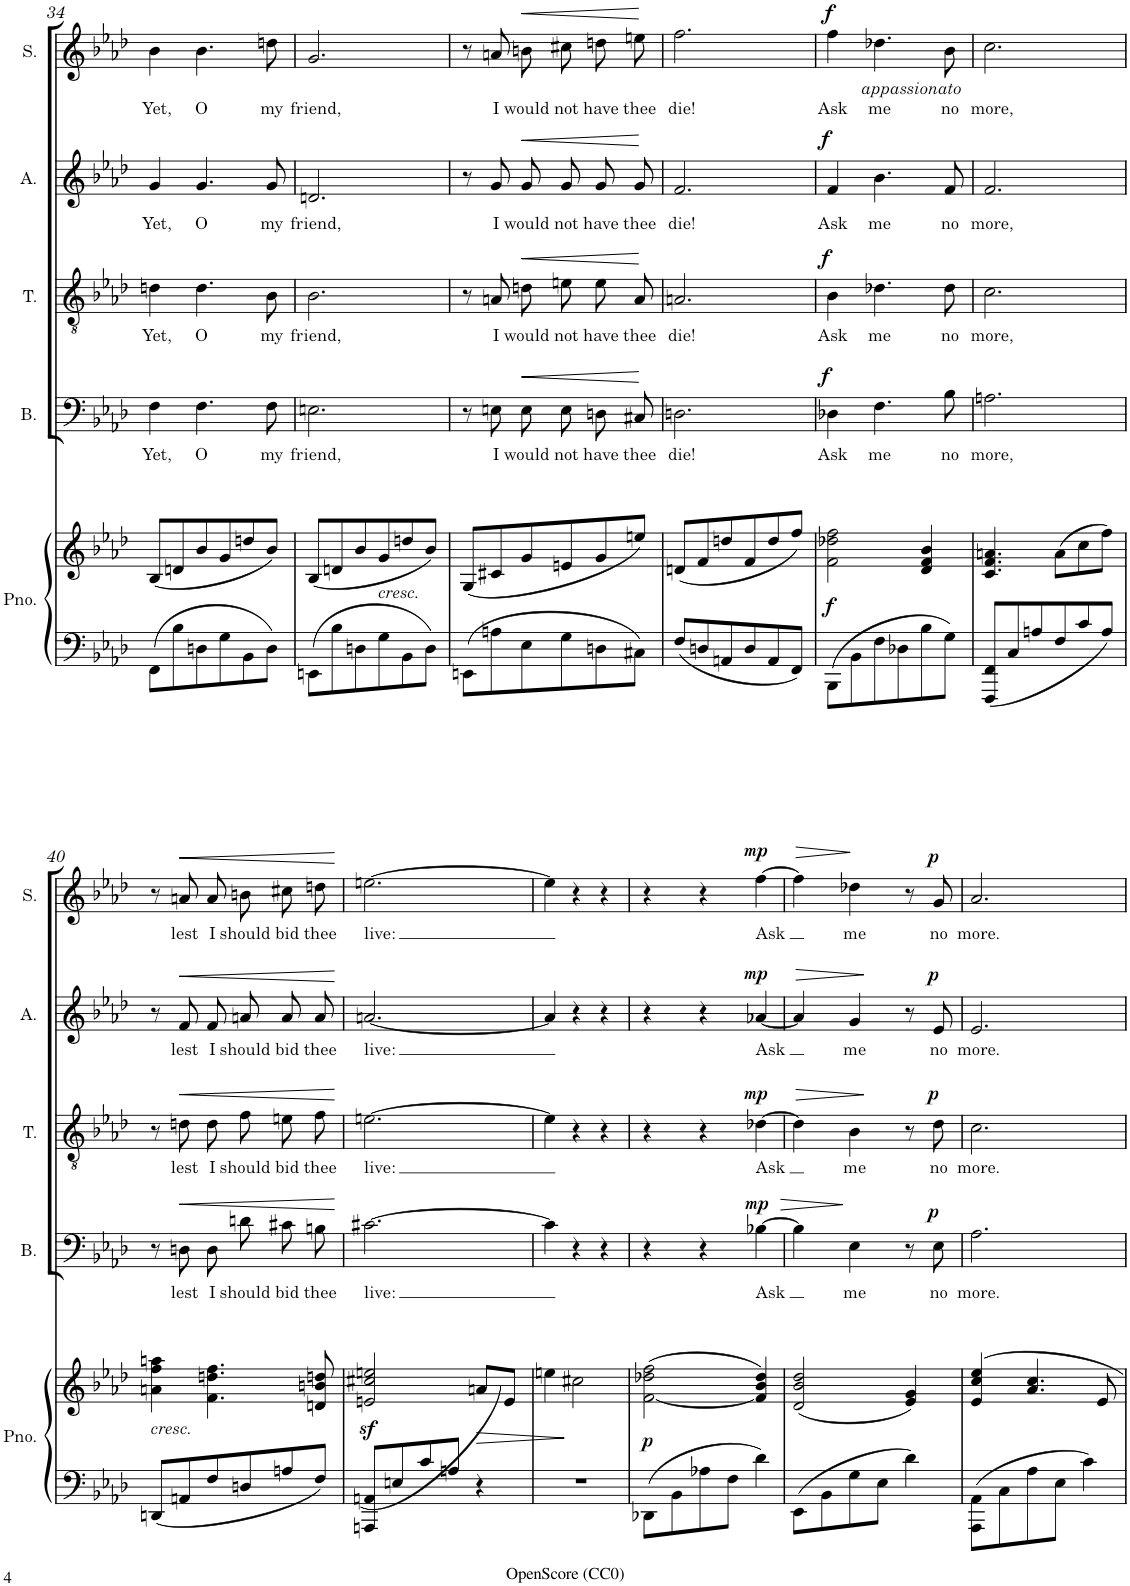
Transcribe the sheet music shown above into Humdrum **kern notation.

**kern	**kern	**dynam	**kern	**text	**dynam	**kern	**text	**dynam	**kern	**text	**dynam	**kern	**text	**dynam
*part5	*part5	*part5	*part4	*part4	*part4	*part3	*part3	*part3	*part2	*part2	*part2	*part1	*part1	*part1
*staff6	*staff5	*staff5/6	*staff4	*staff4	*staff4	*staff3	*staff3	*staff3	*staff2	*staff2	*staff2	*staff1	*staff1	*staff1
*I"Piano	*	*	*I"Bass	*	*	*I"Tenor	*	*	*I"Alto	*	*	*I"Soprano	*	*
*I'Pno.	*	*	*I'B.	*	*	*I'T.	*	*	*I'A.	*	*	*I'S.	*	*
!!LO:PB:g=z
*clefF4	*clefG2	*	*clefF4	*	*	*clefGv2	*	*	*clefG2	*	*	*clefG2	*	*
*k[b-e-a-d-]	*k[b-e-a-d-]	*	*k[b-e-a-d-]	*	*	*k[b-e-a-d-]	*	*	*k[b-e-a-d-]	*	*	*k[b-e-a-d-]	*	*
*M3/4	*M3/4	*	*M3/4	*	*	*M3/4	*	*	*M3/4	*	*	*M3/4	*	*
=34	=34	=34	=34	=34	=34	=34	=34	=34	=34	=34	=34	=34	=34	=34
!	!	!	!	!LO:LY:b	!	!	!LO:LY:b	!	!	!LO:LY:b	!	!	!LO:LY:b	!
8FF\L	(8B-/L	.	4F\	Yet,	.	4dn\	Yet,	.	4g/	Yet,	.	4b-\	Yet,	.
8B-\	8dn/	.	.	.	.	.	.	.	.	.	.	.	.	.
!	!	!	!	!LO:LY:b	!	!	!LO:LY:b	!	!	!LO:LY:b	!	!	!LO:LY:b	!
8Dn\	8b-/	.	4.F\	O	.	4.d\	O	.	4.g/	O	.	4.b-\	O	.
8G\	8g/	.	.	.	.	.	.	.	.	.	.	.	.	.
8BB-\	8ddn/	.	.	.	.	.	.	.	.	.	.	.	.	.
!	!	!	!	!LO:LY:b	!	!	!LO:LY:b	!	!	!LO:LY:b	!	!	!LO:LY:b	!
8D\J	8b-/J)	.	8F\	my	.	8B-\	my	.	8g/	my	.	8ddn\	my	.
=35	=35	=35	=35	=35	=35	=35	=35	=35	=35	=35	=35	=35	=35	=35
!	!	!	!	!LO:LY:b	!	!	!LO:LY:b	!	!	!LO:LY:b	!	!	!LO:LY:b	!
8EEn\L	(8B-/L	.	2.En\	friend,	.	2.B-\	friend,	.	2.dn/	friend,	.	2.g/	friend,	.
8B-\	8dn/	.	.	.	.	.	.	.	.	.	.	.	.	.
8Dn\	8b-/	.	.	.	.	.	.	.	.	.	.	.	.	.
!	!LO:TX:b:i:t=cresc.	!	!	!	!	!	!	!	!	!	!	!	!	!
8G\	8g/	.	.	.	.	.	.	.	.	.	.	.	.	.
8BB-\	8ddn/	.	.	.	.	.	.	.	.	.	.	.	.	.
8D\J	8b-/J)	.	.	.	.	.	.	.	.	.	.	.	.	.
=36	=36	=36	=36	=36	=36	=36	=36	=36	=36	=36	=36	=36	=36	=36
8EEn\L	(8G/L	.	8r	.	.	8r	.	.	8r	.	.	8r	.	.
!	!	!	!	!LO:LY:b	!	!	!LO:LY:b	!	!	!LO:LY:b	!	!	!LO:LY:b	!
8An\	8c#X/	.	8En\	I	.	8An/	I	.	8g/	I	.	8an/	I	.
!	!	!	!	!LO:LY:b	!LO:HP:b	!	!LO:LY:b	!LO:HP:b	!	!LO:LY:b	!LO:HP:b	!	!LO:LY:b	!LO:HP:b
8E-\	8g/	.	8E\L	would	<	8dn\L	would	<	8g/L	would	<	8bn\L	would	<
!	!	!	!	!LO:LY:b	!	!	!LO:LY:b	!	!	!LO:LY:b	!	!	!LO:LY:b	!
8G\	8en/	.	8E\J	not	.	8en\J	not	.	8g/J	not	.	8cc#X\J	not	.
!	!	!	!	!LO:LY:b	!	!	!LO:LY:b	!	!	!LO:LY:b	!	!	!LO:LY:b	!
8Dn\	8g/	.	8Dn/L	have	.	8e\L	have	.	8g/L	have	.	8ddn\L	have	.
!	!	!	!	!LO:LY:b	!	!	!LO:LY:b	!	!	!LO:LY:b	!	!	!LO:LY:b	!
8C#X\J	8een/J)	.	8C#X/J	thee	.	8A\J	thee	.	8g/J	thee	.	8een\J	thee	.
.	.	.	.	.	[	.	.	[	.	.	[	.	.	[
=37	=37	=37	=37	=37	=37	=37	=37	=37	=37	=37	=37	=37	=37	=37
!	!	!	!	!LO:LY:b	!	!	!LO:LY:b	!	!	!LO:LY:b	!	!	!LO:LY:b	!
8F/L	(8dn/L	.	2.Dn\	die!	.	2.An/	die!	.	2.f/	die!	.	2.ff\	die!	.
8Dn/	8f/	.	.	.	.	.	.	.	.	.	.	.	.	.
8AAn/	8ddn/	.	.	.	.	.	.	.	.	.	.	.	.	.
8D/	8f/	.	.	.	.	.	.	.	.	.	.	.	.	.
8AA/	8dd/	.	.	.	.	.	.	.	.	.	.	.	.	.
8FF/J	8ff/J)	.	.	.	.	.	.	.	.	.	.	.	.	.
=38	=38	=38	=38	=38	=38	=38	=38	=38	=38	=38	=38	=38	=38	=38
!	!	!LO:DY:b	!	!LO:LY:b	!LO:DY:a	!	!LO:LY:b	!LO:DY:a	!	!LO:LY:b	!LO:DY:a	!	!LO:LY:b	!LO:DY:a
8BBB-\L	2f\ 2dd-X\ 2ff\	f	4D-X\	Ask	f	4B-\	Ask	f	4f/	Ask	f	4ff\	Ask	f
8BB-\	.	.	.	.	.	.	.	.	.	.	.	.	.	.
!	!	!	!	!	!	!	!	!	!	!	!	!LO:TX:b:i:t=appassionato	!	!
!	!	!	!	!LO:LY:b	!	!	!LO:LY:b	!	!	!LO:LY:b	!	!	!LO:LY:b	!
8F\	.	.	4.F\	me	.	4.d-X\	me	.	4.b-\	me	.	4.dd-X\	me	.
8D-X\	.	.	.	.	.	.	.	.	.	.	.	.	.	.
8B-\	4d-/ 4f/ 4b-/	.	.	.	.	.	.	.	.	.	.	.	.	.
!	!	!	!	!LO:LY:b	!	!	!LO:LY:b	!	!	!LO:LY:b	!	!	!LO:LY:b	!
8G\J	.	.	8B-\	no	.	8d-\	no	.	8f/	no	.	8b-\	no	.
=39	=39	=39	=39	=39	=39	=39	=39	=39	=39	=39	=39	=39	=39	=39
!	!	!	!	!LO:LY:b	!	!	!LO:LY:b	!	!	!LO:LY:b	!	!	!LO:LY:b	!
8FFF/ 8FF/L	4.c/ 4.f/ 4.an/	.	2.An\	more,	.	2.c\	more,	.	2.f/	more,	.	2.cc\	more,	.
8C/	.	.	.	.	.	.	.	.	.	.	.	.	.	.
8An/	.	.	.	.	.	.	.	.	.	.	.	.	.	.
8F/	(8a\L	.	.	.	.	.	.	.	.	.	.	.	.	.
8c/	8cc\	.	.	.	.	.	.	.	.	.	.	.	.	.
8A/J	8ff\J)	.	.	.	.	.	.	.	.	.	.	.	.	.
!!LO:LB:g=z
=40	=40	=40	=40	=40	=40	=40	=40	=40	=40	=40	=40	=40	=40	=40
!	!LO:TX:b:i:t=cresc.	!	!	!	!	!	!	!	!	!	!	!	!	!
8DDn/L	4an\ 4ff\ 4aan\	.	8r	.	.	8r	.	.	8r	.	.	8r	.	.
!	!	!	!	!LO:LY:b	!LO:HP:b	!	!LO:LY:b	!LO:HP:b	!	!LO:LY:b	!LO:HP:b	!	!LO:LY:b	!LO:HP:b
8AAn/	.	.	8Dn\	lest	<	8dn\	lest	<	8f/	lest	<	8an/	lest	<
!	!	!	!	!LO:LY:b	!	!	!LO:LY:b	!	!	!LO:LY:b	!	!	!LO:LY:b	!
8F/	4.f\ 4.ddn\ 4.ff\	.	8D\L	I	.	8d\L	I	.	8f/L	I	.	8a/L	I	.
!	!	!	!	!LO:LY:b	!	!	!LO:LY:b	!	!	!LO:LY:b	!	!	!LO:LY:b	!
8Dn/	.	.	8dn\J	should	.	8f\J	should	.	8an/J	should	.	8bn/J	should	.
!	!	!	!	!LO:LY:b	!	!	!LO:LY:b	!	!	!LO:LY:b	!	!	!LO:LY:b	!
8An/	.	.	8c#X\L	bid	.	8en\L	bid	.	8a/L	bid	.	8cc#X\L	bid	.
!	!	!	!	!LO:LY:b	!	!	!LO:LY:b	!	!	!LO:LY:b	!	!	!LO:LY:b	!
8F/J	8dn/ 8bn/ 8ddn/	.	8Bn\J	thee	.	8f\J	thee	.	8a/J	thee	.	8ddn\J	thee	.
.	.	.	.	.	[	.	.	[	.	.	[	.	.	[
=41	=41	=41	=41	=41	=41	=41	=41	=41	=41	=41	=41	=41	=41	=41
!	!	!	!	!LO:LY:b	!	!	!LO:LY:b	!	!	!LO:LY:b	!	!	!LO:LY:b	!
(8AAAn/ 8AAn/L	2en/z< 2cc#X/z< 2een/z<	.	[2.c#X\	live:	.	[2.en\	live:	.	[2.an/	live:	.	[2.een\	live:	.
8En/	.	.	.	.	.	.	.	.	.	.	.	.	.	.
8c/	.	.	.	.	.	.	.	.	.	.	.	.	.	.
8An/J	.	.	.	.	.	.	.	.	.	.	.	.	.	.
!	!	!LO:HP:b	!	!	!	!	!	!	!	!	!	!	!	!
4r	8an/L	>	.	.	.	.	.	.	.	.	.	.	.	.
.	(8e/J	.	.	.	.	.	.	.	.	.	.	.	.	.
=42	=42	=42	=42	=42	=42	=42	=42	=42	=42	=42	=42	=42	=42	=42
2.r	4een\	.	4c#\]	.	.	4e\]	.	.	4a/]	.	.	4ee\]	.	.
.	2cc#X\	]	4r	.	.	4r	.	.	4r	.	.	4r	.	.
.	.	.	4r	.	.	4r	.	.	4r	.	.	4r	.	.
=43	=43	=43	=43	=43	=43	=43	=43	=43	=43	=43	=43	=43	=43	=43
!	!	!LO:DY:b	!	!	!	!	!	!	!	!	!	!	!	!
8DD-X\L	[2f\ 2dd-X\ 2ff\	p	4r	.	.	4r	.	.	4r	.	.	4r	.	.
8BB-\	.	.	.	.	.	.	.	.	.	.	.	.	.	.
8A-X\	.	.	4r	.	.	4r	.	.	4r	.	.	4r	.	.
8F\J	.	.	.	.	.	.	.	.	.	.	.	.	.	.
!	!	!	!	!LO:LY:b	!LO:HP:b	!	!LO:LY:b	!LO:HP:b	!	!LO:LY:b	!LO:HP:b	!	!LO:LY:b	!LO:HP:b
!	!	!	!	!	!LO:DY:n=1:a	!	!	!LO:DY:n=1:a	!	!	!LO:DY:n=1:a	!	!	!LO:DY:n=1:a
4d-\	4f/] 4b-/ 4dd-/)	.	[4B-X\	Ask	> mp	[4d-X\	Ask	> mp	[4a-X/	Ask	> mp	[4ff\	Ask	> mp
=44	=44	=44	=44	=44	=44	=44	=44	=44	=44	=44	=44	=44	=44	=44
8EE-\L	(2d-/ 2b-/ 2dd-/	.	4B-\]	.	.	4d-\]	.	.	4a-/]	.	.	4ff\]	.	.
8BB-\	.	.	.	.	.	.	.	.	.	.	.	.	.	.
!	!	!	!	!LO:LY:b	!	!	!LO:LY:b	!	!	!LO:LY:b	!	!	!LO:LY:b	!
8G\	.	.	4E-\	me	]	4B-\	me	.	4g/	me	.	4dd-X\	me	]
8E-\J	.	.	.	.	.	.	.	.	.	.	.	.	.	.
4d-\	4e-/ 4g/)	.	8r	.	.	8r	.	]	8r	.	]	8r	.	.
!	!	!	!	!LO:LY:b	!LO:DY:a	!	!LO:LY:b	!LO:DY:a	!	!LO:LY:b	!LO:DY:a	!	!LO:LY:b	!LO:DY:a
.	.	.	8E-\	no	p	8d-\	no	p	8e-/	no	p	8g/	no	p
=45	=45	=45	=45	=45	=45	=45	=45	=45	=45	=45	=45	=45	=45	=45
!	!	!	!	!LO:LY:b	!	!	!LO:LY:b	!	!	!LO:LY:b	!	!	!LO:LY:b	!
8AAA-\ 8AA-\L	4e-/ 4cc/ 4ee-/	.	2.A-\	more.	.	2.c\	more.	.	2.e-/	more.	.	2.a-/	more.	.
8C\	.	.	.	.	.	.	.	.	.	.	.	.	.	.
8A-\	4.a-/ 4.cc/	.	.	.	.	.	.	.	.	.	.	.	.	.
8E-\J	.	.	.	.	.	.	.	.	.	.	.	.	.	.
4c\	.	.	.	.	.	.	.	.	.	.	.	.	.	.
.	8e-/	.	.	.	.	.	.	.	.	.	.	.	.	.
=	=	=	=	=	=	=	=	=	=	=	=	=	=	=
*-	*-	*-	*-	*-	*-	*-	*-	*-	*-	*-	*-	*-	*-	*-
